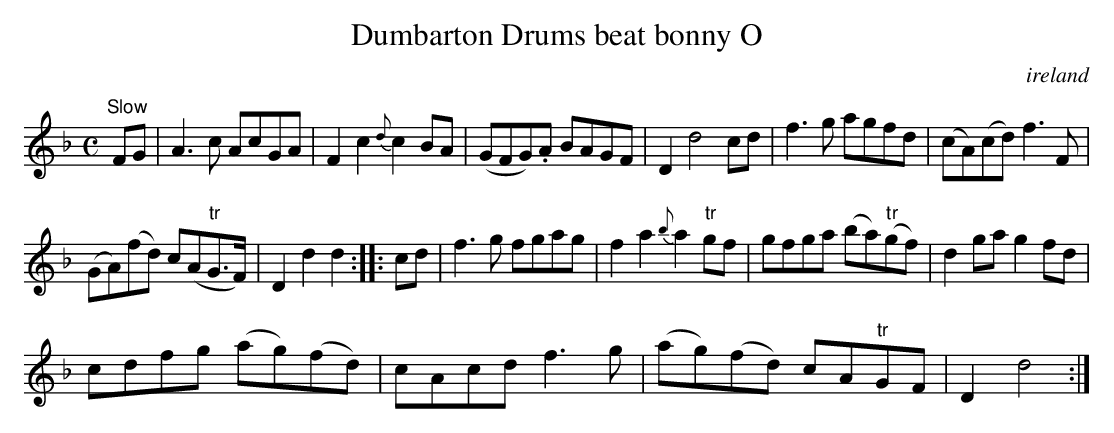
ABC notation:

X:1
T:Dumbarton Drums beat bonny O
O:ireland
M:C
K:Dm
"Slow" FG|\
A3c AcGA| F2c2 {d}c2 BA| (GFG).A BAGF| D2d4 cd|\
f3g agfd| (cA)(cd) f3F|
(GA)(fd) c(A"tr"G>F)| D2d2 d2::\
cd|\
f3g fgag| f2a2 {b}a2"tr"gf| gfga (ba)("tr"gf)| d2ga g2fd|
cdfg (ag)(fd)| cAcd f3g| (ag)(fd) cA"tr"GF| D2d4:|
